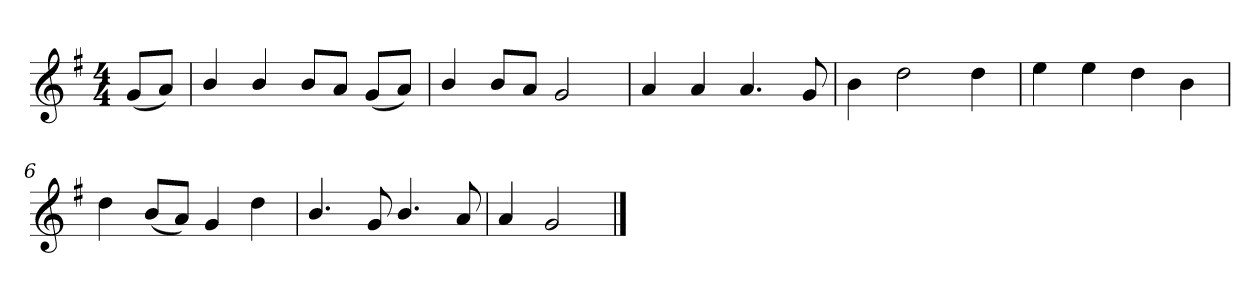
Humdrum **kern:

**kern
*part1
*staff1
*clefG2
*k[f#]
*M4/4
*MM128
=
(8g/L
8a/J)
=1
4b/
4b/
8b/L
8a/J
(8g/L
8a/J)
=2
4b/
8b/L
8a/J
2g/
=3
4a/
4a/
4.a/
8g/
=4
4b\
2dd\
4dd\
=5
4ee\
4ee\
4dd\
4b\
=6
4dd\
(8b/L
8a/J)
4g/
4dd\
=7
4.b/
8g/
4.b/
8a/
=8
4a/
2g/
==
*-
